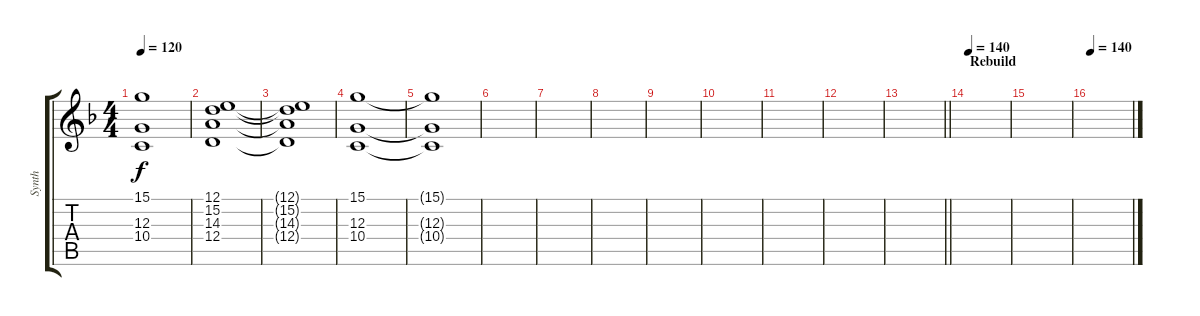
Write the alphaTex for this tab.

\track ("Synth" "Synth") {instrument stringensemble1}
\staff {score tabs}
\tuning (E4 B3 G3 D3 A2 E2) {hide}
\ts (4 4)
\tempo 120
\clef g2
\ks dminor
(15.1{t} 12.3{t} 10.4{t}).1{dy f} |
(12.1 15.2 14.3 12.4).1 |
(12.1{t} 15.2{t} 14.3{t} 12.4{t}).1 |
(15.1 12.3 10.4).1{volume 0} |
(15.1{t} 12.3{t} 10.4{t}).1 |
|
|
|
|
|
|
|
\barLineRight lightlight
|
\section ("" "Rebuild")
\tempo 140
|
|
\tempo 140
